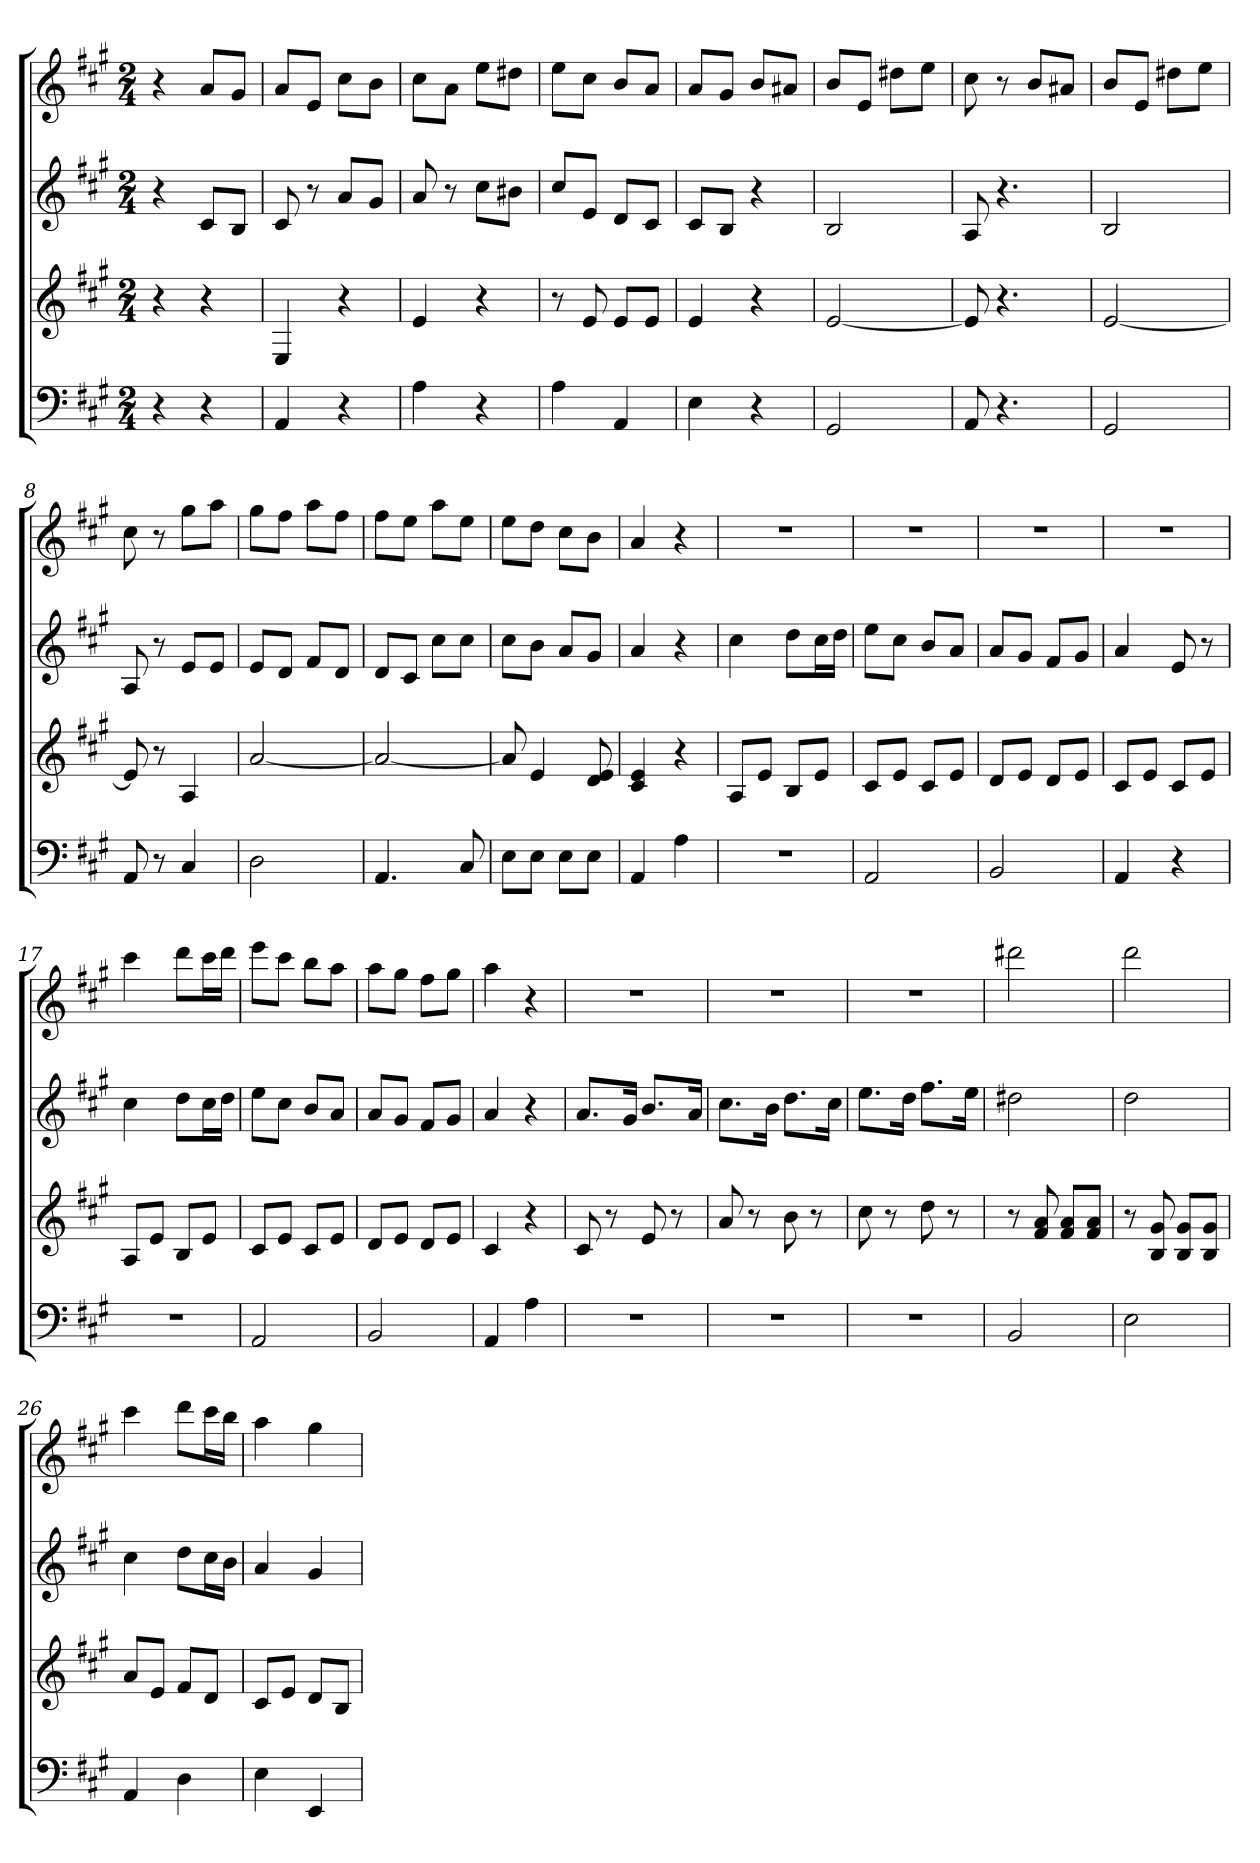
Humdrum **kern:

**kern	**kern	**kern	**kern
*part4	*part3	*part2	*part1
*staff4	*staff3	*staff2	*staff1
*k[f#c#g#]	*k[f#c#g#]	*k[f#c#g#]	*k[f#c#g#]
*A:	*A:	*A:	*A:
*M2/4	*M2/4	*M2/4	*M2/4
=	=	=	=
4r	4r	4r	4r
4r	4r	8c#L	8aL
.	.	8BJ	8g#J
=1	=1	=1	=1
4AA	4E	8c#	8aL
.	.	8r	8eJ
4r	4r	8aL	8cc#L
.	.	8g#J	8bJ
=2	=2	=2	=2
4A	4e	8a	8cc#L
.	.	8r	8aJ
4r	4r	8cc#L	8eeL
.	.	8b#XJ	8dd#XJ
=3	=3	=3	=3
4A	8r	8cc#L	8eeL
.	8e	8eJ	8cc#J
4AA	8eL	8dL	8bL
.	8eJ	8c#J	8aJ
=4	=4	=4	=4
4E	4e	8c#L	8aL
.	.	8BJ	8g#J
4r	4r	4r	8bL
.	.	.	8a#XJ
=5	=5	=5	=5
2GG#	[2e	2B	8bL
.	.	.	8eJ
.	.	.	8dd#XL
.	.	.	8eeJ
=6	=6	=6	=6
8AA	8e]	8A	8cc#
4.r	4.r	4.r	8r
.	.	.	8bL
.	.	.	8a#XJ
=7	=7	=7	=7
2GG#	[2e	2B	8bL
.	.	.	8eJ
.	.	.	8dd#XL
.	.	.	8eeJ
=8	=8	=8	=8
8AA	8e]	8A	8cc#
8r	8r	8r	8r
4C#	4A	8eL	8gg#L
.	.	8eJ	8aaJ
=9	=9	=9	=9
2D	[2a	8eL	8gg#L
.	.	8dJ	8ff#J
.	.	8f#L	8aaL
.	.	8dJ	8ff#J
=10	=10	=10	=10
4.AA	2a_	8dL	8ff#L
.	.	8c#J	8eeJ
.	.	8cc#L	8aaL
8C#	.	8cc#J	8eeJ
=11	=11	=11	=11
8EL	8a]	8cc#L	8eeL
8EJ	4e	8bJ	8ddJ
8EL	.	8aL	8cc#L
8EJ	8d 8e	8g#J	8bJ
=12	=12	=12	=12
4AA	4c# 4e	4a	4a
4A	4r	4r	4r
=13	=13	=13	=13
2r	8AL	4cc#	2r
.	8eJ	.	.
.	8BL	8ddL	.
.	8eJ	16cc#L	.
.	.	16ddJJ	.
=14	=14	=14	=14
2AA	8c#L	8eeL	2r
.	8eJ	8cc#J	.
.	8c#L	8bL	.
.	8eJ	8aJ	.
=15	=15	=15	=15
2BB	8dL	8aL	2r
.	8eJ	8g#J	.
.	8dL	8f#L	.
.	8eJ	8g#J	.
=16	=16	=16	=16
4AA	8c#L	4a	2r
.	8eJ	.	.
4r	8c#L	8e	.
.	8eJ	8r	.
=17	=17	=17	=17
2r	8AL	4cc#	4ccc#
.	8eJ	.	.
.	8BL	8ddL	8dddL
.	8eJ	16cc#L	16ccc#L
.	.	16ddJJ	16dddJJ
=18	=18	=18	=18
2AA	8c#L	8eeL	8eeeL
.	8eJ	8cc#J	8ccc#J
.	8c#L	8bL	8bbL
.	8eJ	8aJ	8aaJ
=19	=19	=19	=19
2BB	8dL	8aL	8aaL
.	8eJ	8g#J	8gg#J
.	8dL	8f#L	8ff#L
.	8eJ	8g#J	8gg#J
=20	=20	=20	=20
4AA	4c#	4a	4aa
4A	4r	4r	4r
=21	=21	=21	=21
2r	8c#	8.aL	2r
.	8r	.	.
.	.	16g#Jk	.
.	8e	8.bL	.
.	8r	.	.
.	.	16aJk	.
=22	=22	=22	=22
2r	8a	8.cc#L	2r
.	8r	.	.
.	.	16bJk	.
.	8b	8.ddL	.
.	8r	.	.
.	.	16cc#Jk	.
=23	=23	=23	=23
2r	8cc#	8.eeL	2r
.	8r	.	.
.	.	16ddJk	.
.	8dd	8.ff#L	.
.	8r	.	.
.	.	16eeJk	.
=24	=24	=24	=24
2BB	8r	2dd#X	2ddd#X
.	8f# 8a	.	.
.	8f# 8aL	.	.
.	8f# 8aJ	.	.
=25	=25	=25	=25
2E	8r	2dd	2ddd
.	8B 8g#	.	.
.	8B 8g#L	.	.
.	8B 8g#J	.	.
=26	=26	=26	=26
4AA	8aL	4cc#	4ccc#
.	8eJ	.	.
4D	8f#L	8ddL	8dddL
.	8dJ	16cc#L	16ccc#L
.	.	16bJJ	16bbJJ
=27	=27	=27	=27
4E	8c#L	4a	4aa
.	8eJ	.	.
4EE	8dL	4g#	4gg#
.	8BJ	.	.
=	=	=	=
*-	*-	*-	*-
